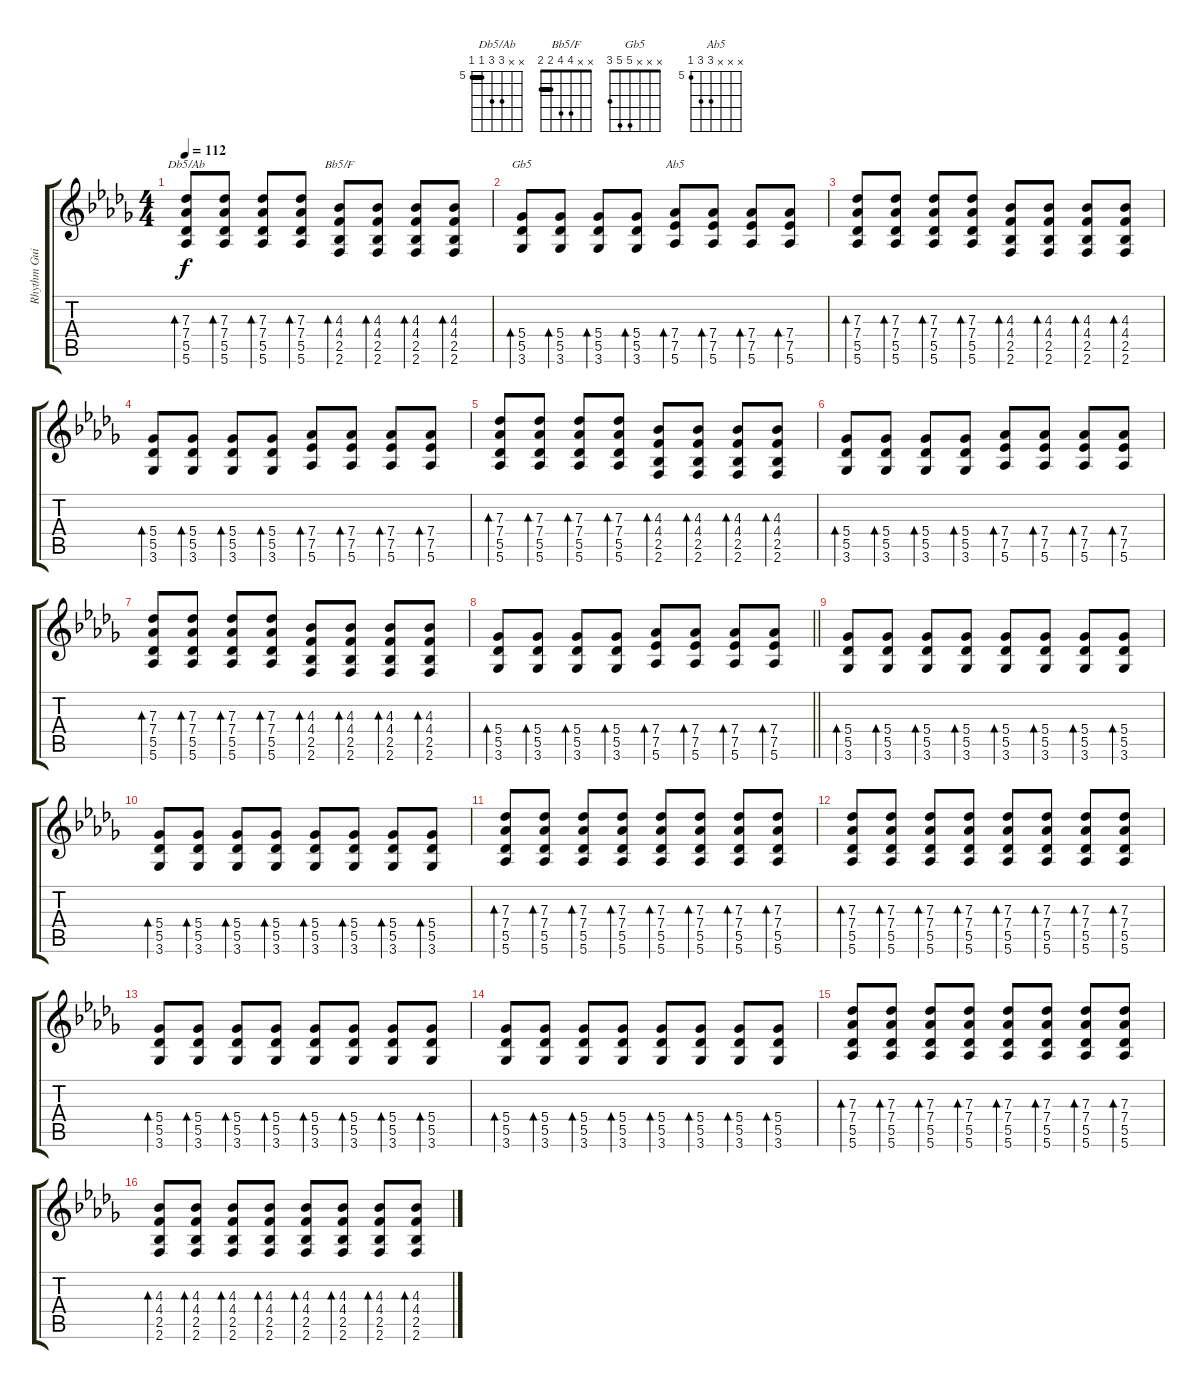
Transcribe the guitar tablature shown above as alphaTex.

\track ("Rhythm Guitar" "Rhythm Gui") {instrument distortionguitar}
\staff {score tabs}
\tuning (Eb4 Bb3 Gb3 Db3 Ab2 Eb2) {hide}
\chord ("Db5/Ab" x x 7 7 5 5) {firstfret 5 barre 5}
\chord ("Bb5/F" x x 4 4 2 2) {barre 2}
\chord ("Gb5" x x x 5 5 3)
\chord ("Ab5" x x x 7 7 5) {firstfret 5}
\ts (4 4)
\tempo 112
\clef g2
\ks db
(7.3 7.4 5.5 5.6).8{bd 30 ch "Db5/Ab" dy f} (7.3 7.4 5.5 5.6).8{bd 30} (7.3 7.4 5.5 5.6).8{bd 30} (7.3 7.4 5.5 5.6).8{bd 30} (4.3 4.4 2.5 2.6).8{bd 30 ch "Bb5/F"} (4.3 4.4 2.5 2.6).8{bd 30} (4.3 4.4 2.5 2.6).8{bd 30} (4.3 4.4 2.5 2.6).8{bd 30} |
(5.4 5.5 3.6).8{bd 30 ch "Gb5"} (5.4 5.5 3.6).8{bd 30} (5.4 5.5 3.6).8{bd 30} (5.4 5.5 3.6).8{bd 30} (7.4 7.5 5.6).8{bd 30 ch "Ab5"} (7.4 7.5 5.6).8{bd 30} (7.4 7.5 5.6).8{bd 30} (7.4 7.5 5.6).8{bd 30} |
(7.3 7.4 5.5 5.6).8{bd 30} (7.3 7.4 5.5 5.6).8{bd 30} (7.3 7.4 5.5 5.6).8{bd 30} (7.3 7.4 5.5 5.6).8{bd 30} (4.3 4.4 2.5 2.6).8{bd 30} (4.3 4.4 2.5 2.6).8{bd 30} (4.3 4.4 2.5 2.6).8{bd 30} (4.3 4.4 2.5 2.6).8{bd 30} |
(5.4 5.5 3.6).8{bd 30} (5.4 5.5 3.6).8{bd 30} (5.4 5.5 3.6).8{bd 30} (5.4 5.5 3.6).8{bd 30} (7.4 7.5 5.6).8{bd 30} (7.4 7.5 5.6).8{bd 30} (7.4 7.5 5.6).8{bd 30} (7.4 7.5 5.6).8{bd 30} |
(7.3 7.4 5.5 5.6).8{bd 30} (7.3 7.4 5.5 5.6).8{bd 30} (7.3 7.4 5.5 5.6).8{bd 30} (7.3 7.4 5.5 5.6).8{bd 30} (4.3 4.4 2.5 2.6).8{bd 30} (4.3 4.4 2.5 2.6).8{bd 30} (4.3 4.4 2.5 2.6).8{bd 30} (4.3 4.4 2.5 2.6).8{bd 30} |
(5.4 5.5 3.6).8{bd 30} (5.4 5.5 3.6).8{bd 30} (5.4 5.5 3.6).8{bd 30} (5.4 5.5 3.6).8{bd 30} (7.4 7.5 5.6).8{bd 30} (7.4 7.5 5.6).8{bd 30} (7.4 7.5 5.6).8{bd 30} (7.4 7.5 5.6).8{bd 30} |
(7.3 7.4 5.5 5.6).8{bd 30} (7.3 7.4 5.5 5.6).8{bd 30} (7.3 7.4 5.5 5.6).8{bd 30} (7.3 7.4 5.5 5.6).8{bd 30} (4.3 4.4 2.5 2.6).8{bd 30} (4.3 4.4 2.5 2.6).8{bd 30} (4.3 4.4 2.5 2.6).8{bd 30} (4.3 4.4 2.5 2.6).8{bd 30} |
\barLineRight lightlight
(5.4 5.5 3.6).8{bd 30} (5.4 5.5 3.6).8{bd 30} (5.4 5.5 3.6).8{bd 30} (5.4 5.5 3.6).8{bd 30} (7.4 7.5 5.6).8{bd 30} (7.4 7.5 5.6).8{bd 30} (7.4 7.5 5.6).8{bd 30} (7.4 7.5 5.6).8{bd 30} |
(5.4 5.5 3.6).8{bd 30} (5.4 5.5 3.6).8{bd 30} (5.4 5.5 3.6).8{bd 30} (5.4 5.5 3.6).8{bd 30} (5.4 5.5 3.6).8{bd 30} (5.4 5.5 3.6).8{bd 30} (5.4 5.5 3.6).8{bd 30} (5.4 5.5 3.6).8{bd 30} |
(5.4 5.5 3.6).8{bd 30} (5.4 5.5 3.6).8{bd 30} (5.4 5.5 3.6).8{bd 30} (5.4 5.5 3.6).8{bd 30} (5.4 5.5 3.6).8{bd 30} (5.4 5.5 3.6).8{bd 30} (5.4 5.5 3.6).8{bd 30} (5.4 5.5 3.6).8{bd 30} |
(7.3 7.4 5.5 5.6).8{bd 30} (7.3 7.4 5.5 5.6).8{bd 30} (7.3 7.4 5.5 5.6).8{bd 30} (7.3 7.4 5.5 5.6).8{bd 30} (7.3 7.4 5.5 5.6).8{bd 30} (7.3 7.4 5.5 5.6).8{bd 30} (7.3 7.4 5.5 5.6).8{bd 30} (7.3 7.4 5.5 5.6).8{bd 30} |
(7.3 7.4 5.5 5.6).8{bd 30} (7.3 7.4 5.5 5.6).8{bd 30} (7.3 7.4 5.5 5.6).8{bd 30} (7.3 7.4 5.5 5.6).8{bd 30} (7.3 7.4 5.5 5.6).8{bd 30} (7.3 7.4 5.5 5.6).8{bd 30} (7.3 7.4 5.5 5.6).8{bd 30} (7.3 7.4 5.5 5.6).8{bd 30} |
(5.4 5.5 3.6).8{bd 30} (5.4 5.5 3.6).8{bd 30} (5.4 5.5 3.6).8{bd 30} (5.4 5.5 3.6).8{bd 30} (5.4 5.5 3.6).8{bd 30} (5.4 5.5 3.6).8{bd 30} (5.4 5.5 3.6).8{bd 30} (5.4 5.5 3.6).8{bd 30} |
(5.4 5.5 3.6).8{bd 30} (5.4 5.5 3.6).8{bd 30} (5.4 5.5 3.6).8{bd 30} (5.4 5.5 3.6).8{bd 30} (5.4 5.5 3.6).8{bd 30} (5.4 5.5 3.6).8{bd 30} (5.4 5.5 3.6).8{bd 30} (5.4 5.5 3.6).8{bd 30} |
(7.3 7.4 5.5 5.6).8{bd 30} (7.3 7.4 5.5 5.6).8{bd 30} (7.3 7.4 5.5 5.6).8{bd 30} (7.3 7.4 5.5 5.6).8{bd 30} (7.3 7.4 5.5 5.6).8{bd 30} (7.3 7.4 5.5 5.6).8{bd 30} (7.3 7.4 5.5 5.6).8{bd 30} (7.3 7.4 5.5 5.6).8{bd 30} |
(4.3 4.4 2.5 2.6).8{bd 30} (4.3 4.4 2.5 2.6).8{bd 30} (4.3 4.4 2.5 2.6).8{bd 30} (4.3 4.4 2.5 2.6).8{bd 30} (4.3 4.4 2.5 2.6).8{bd 30} (4.3 4.4 2.5 2.6).8{bd 30} (4.3 4.4 2.5 2.6).8{bd 30} (4.3 4.4 2.5 2.6).8{bd 30}
